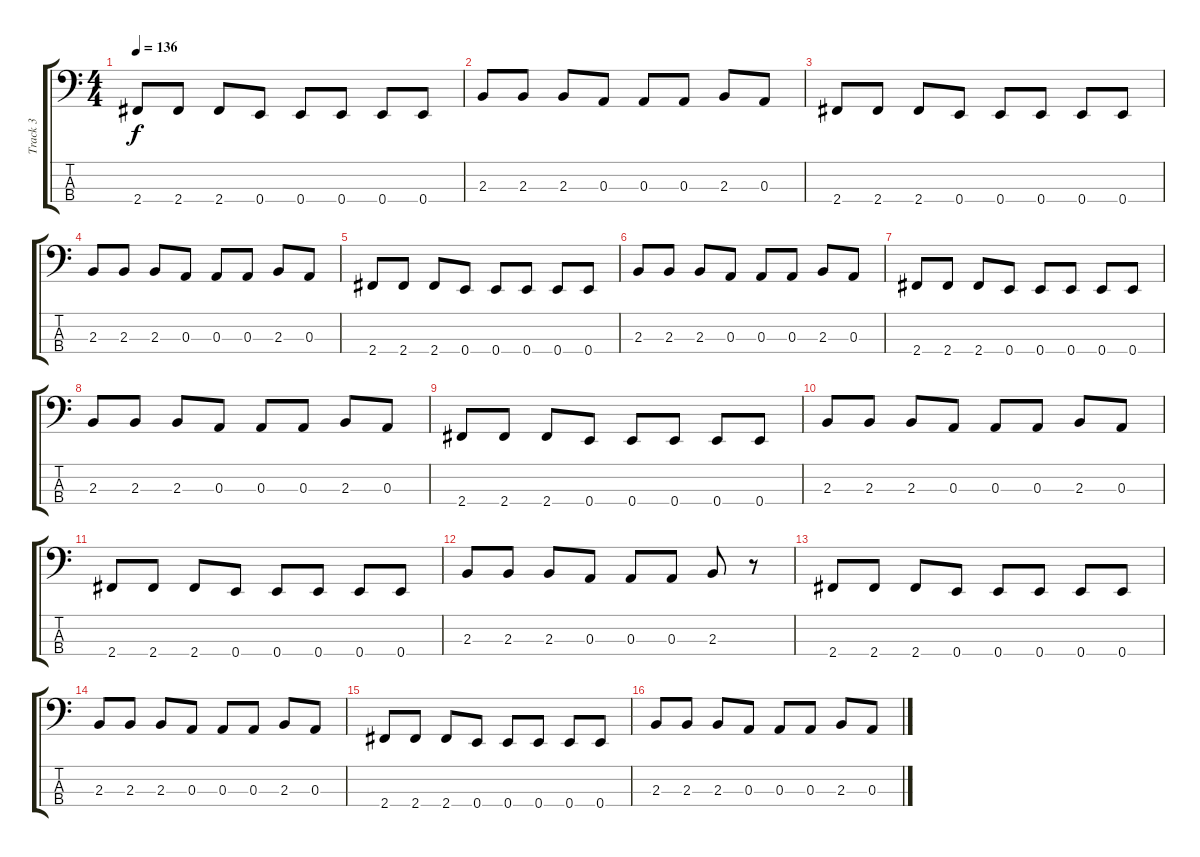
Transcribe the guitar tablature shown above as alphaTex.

\track ("Track 3" "Track 3") {instrument electricbasspick}
\staff {score tabs}
\tuning (G2 D2 A1 E1) {hide}
\ts (4 4)
\tempo 136
\clef f4
\ks c
2.4.8{dy f} 2.4.8 2.4.8 0.4.8 0.4.8 0.4.8 0.4.8 0.4.8 |
2.3.8 2.3.8 2.3.8 0.3.8 0.3.8 0.3.8 2.3.8 0.3.8 |
2.4.8 2.4.8 2.4.8 0.4.8 0.4.8 0.4.8 0.4.8 0.4.8 |
2.3.8 2.3.8 2.3.8 0.3.8 0.3.8 0.3.8 2.3.8 0.3.8 |
2.4.8 2.4.8 2.4.8 0.4.8 0.4.8 0.4.8 0.4.8 0.4.8 |
2.3.8 2.3.8 2.3.8 0.3.8 0.3.8 0.3.8 2.3.8 0.3.8 |
2.4.8 2.4.8 2.4.8 0.4.8 0.4.8 0.4.8 0.4.8 0.4.8 |
2.3.8 2.3.8 2.3.8 0.3.8 0.3.8 0.3.8 2.3.8 0.3.8 |
2.4.8 2.4.8 2.4.8 0.4.8 0.4.8 0.4.8 0.4.8 0.4.8 |
2.3.8 2.3.8 2.3.8 0.3.8 0.3.8 0.3.8 2.3.8 0.3.8 |
2.4.8 2.4.8 2.4.8 0.4.8 0.4.8 0.4.8 0.4.8 0.4.8 |
2.3.8 2.3.8 2.3.8 0.3.8 0.3.8 0.3.8 2.3.8 r.8 |
2.4.8 2.4.8 2.4.8 0.4.8 0.4.8 0.4.8 0.4.8 0.4.8 |
2.3.8 2.3.8 2.3.8 0.3.8 0.3.8 0.3.8 2.3.8 0.3.8 |
2.4.8 2.4.8 2.4.8 0.4.8 0.4.8 0.4.8 0.4.8 0.4.8 |
2.3.8 2.3.8 2.3.8 0.3.8 0.3.8 0.3.8 2.3.8 0.3.8
